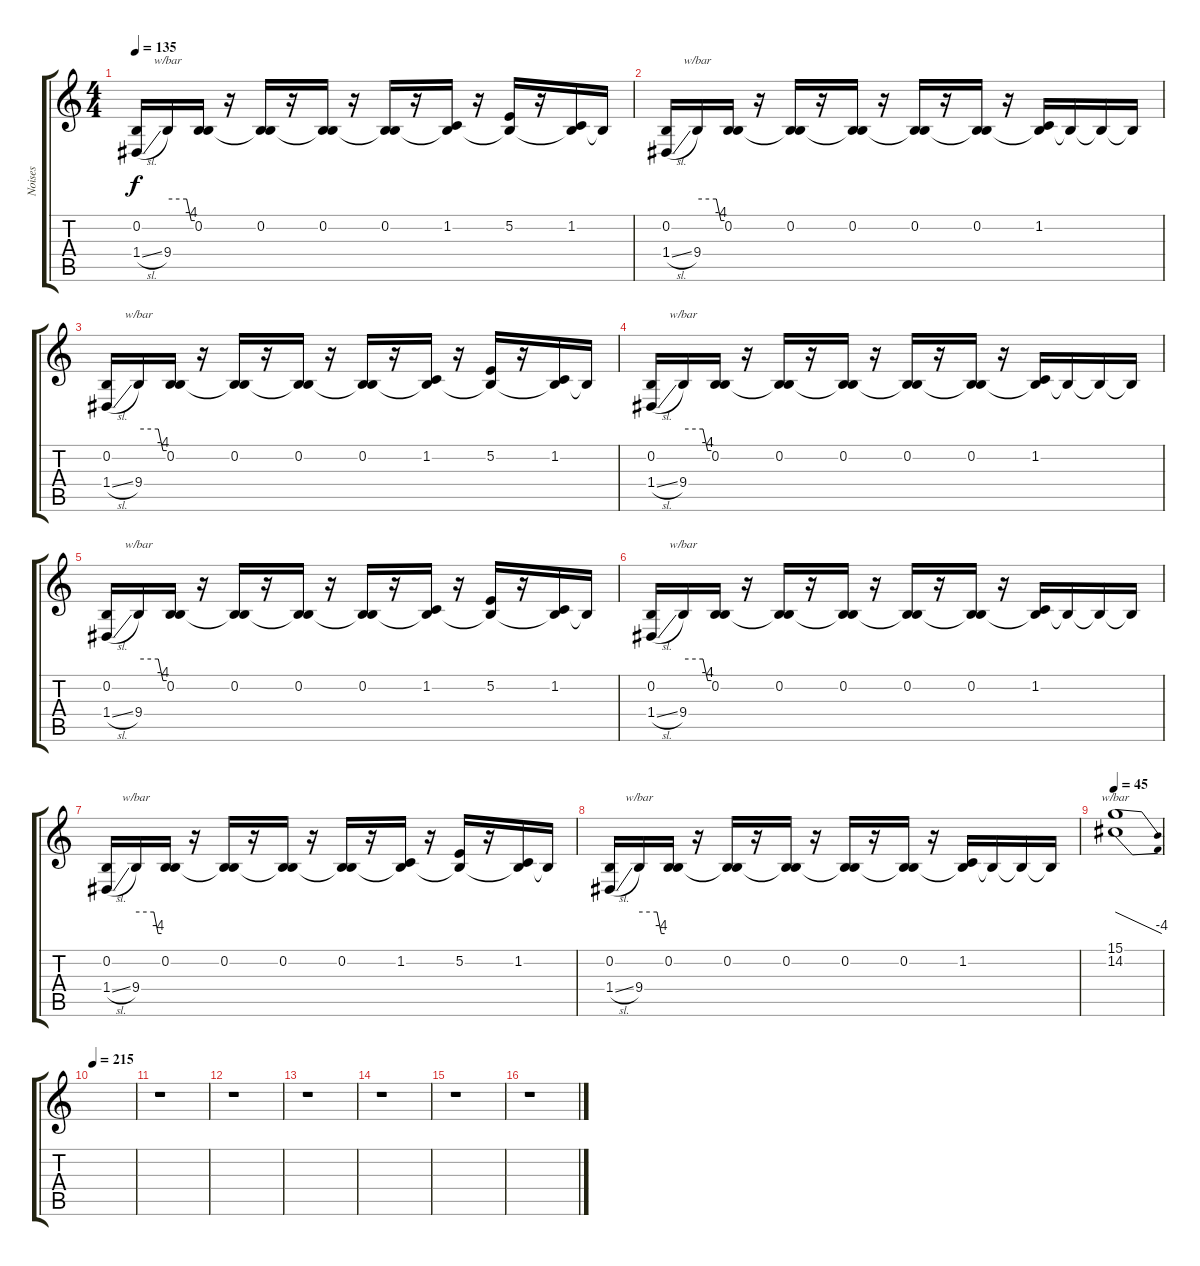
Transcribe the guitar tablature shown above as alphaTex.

\track ("Noises" "Noises") {instrument lead8bassandlead}
\staff {score tabs}
\tuning (E4 B3 G3 D3 A2 E2) {hide}
\ts (4 4)
\tempo 135
\clef g2
\ks c
(0.2 1.4{sl}).16{dy f} 9.4.16{tbe (custom default 0 0 42 0 52 -16 60 -16)} (0.2 9.4{t}).16 r.16 (0.2 9.4{t}).16 r.16 (0.2 9.4{t}).16 r.16 (0.2 9.4{t}).16 r.16 (1.2 9.4{t}).16 r.16 (5.2 9.4{t}).16 r.16 (1.2 9.4{t}).16 9.4{t}.16 |
(0.2 1.4{sl}).16 9.4.16{tbe (custom default 0 0 42 0 52 -16 60 -16)} (0.2 9.4{t}).16 r.16 (0.2 9.4{t}).16 r.16 (0.2 9.4{t}).16 r.16 (0.2 9.4{t}).16 r.16 (0.2 9.4{t}).16 r.16 (1.2 9.4{t}).16 9.4{t}.16 9.4{t}.16 9.4{t}.16 |
(0.2 1.4{sl}).16 9.4.16{tbe (custom default 0 0 42 0 52 -16 60 -16)} (0.2 9.4{t}).16 r.16 (0.2 9.4{t}).16 r.16 (0.2 9.4{t}).16 r.16 (0.2 9.4{t}).16 r.16 (1.2 9.4{t}).16 r.16 (5.2 9.4{t}).16 r.16 (1.2 9.4{t}).16 9.4{t}.16 |
(0.2 1.4{sl}).16 9.4.16{tbe (custom default 0 0 42 0 52 -16 60 -16)} (0.2 9.4{t}).16 r.16 (0.2 9.4{t}).16 r.16 (0.2 9.4{t}).16 r.16 (0.2 9.4{t}).16 r.16 (0.2 9.4{t}).16 r.16 (1.2 9.4{t}).16 9.4{t}.16 9.4{t}.16 9.4{t}.16 |
(0.2 1.4{sl}).16 9.4.16{tbe (custom default 0 0 42 0 52 -16 60 -16)} (0.2 9.4{t}).16 r.16 (0.2 9.4{t}).16 r.16 (0.2 9.4{t}).16 r.16 (0.2 9.4{t}).16 r.16 (1.2 9.4{t}).16 r.16 (5.2 9.4{t}).16 r.16 (1.2 9.4{t}).16 9.4{t}.16 |
(0.2 1.4{sl}).16 9.4.16{tbe (custom default 0 0 42 0 52 -16 60 -16)} (0.2 9.4{t}).16 r.16 (0.2 9.4{t}).16 r.16 (0.2 9.4{t}).16 r.16 (0.2 9.4{t}).16 r.16 (0.2 9.4{t}).16 r.16 (1.2 9.4{t}).16 9.4{t}.16 9.4{t}.16 9.4{t}.16 |
(0.2 1.4{sl}).16 9.4.16{tbe (custom default 0 0 42 0 52 -16 60 -16)} (0.2 9.4{t}).16 r.16 (0.2 9.4{t}).16 r.16 (0.2 9.4{t}).16 r.16 (0.2 9.4{t}).16 r.16 (1.2 9.4{t}).16 r.16 (5.2 9.4{t}).16 r.16 (1.2 9.4{t}).16 9.4{t}.16 |
(0.2 1.4{sl}).16 9.4.16{tbe (custom default 0 0 42 0 52 -16 60 -16)} (0.2 9.4{t}).16 r.16 (0.2 9.4{t}).16 r.16 (0.2 9.4{t}).16 r.16 (0.2 9.4{t}).16 r.16 (0.2 9.4{t}).16 r.16 (1.2 9.4{t}).16 9.4{t}.16 9.4{t}.16 9.4{t}.16 |
\tempo 45
(15.1 14.2).1{tbe (dive default 0 0 60 -16)} |
\tempo 215
|
r.1 |
r.1 |
r.1 |
r.1 |
r.1 |
r.1
